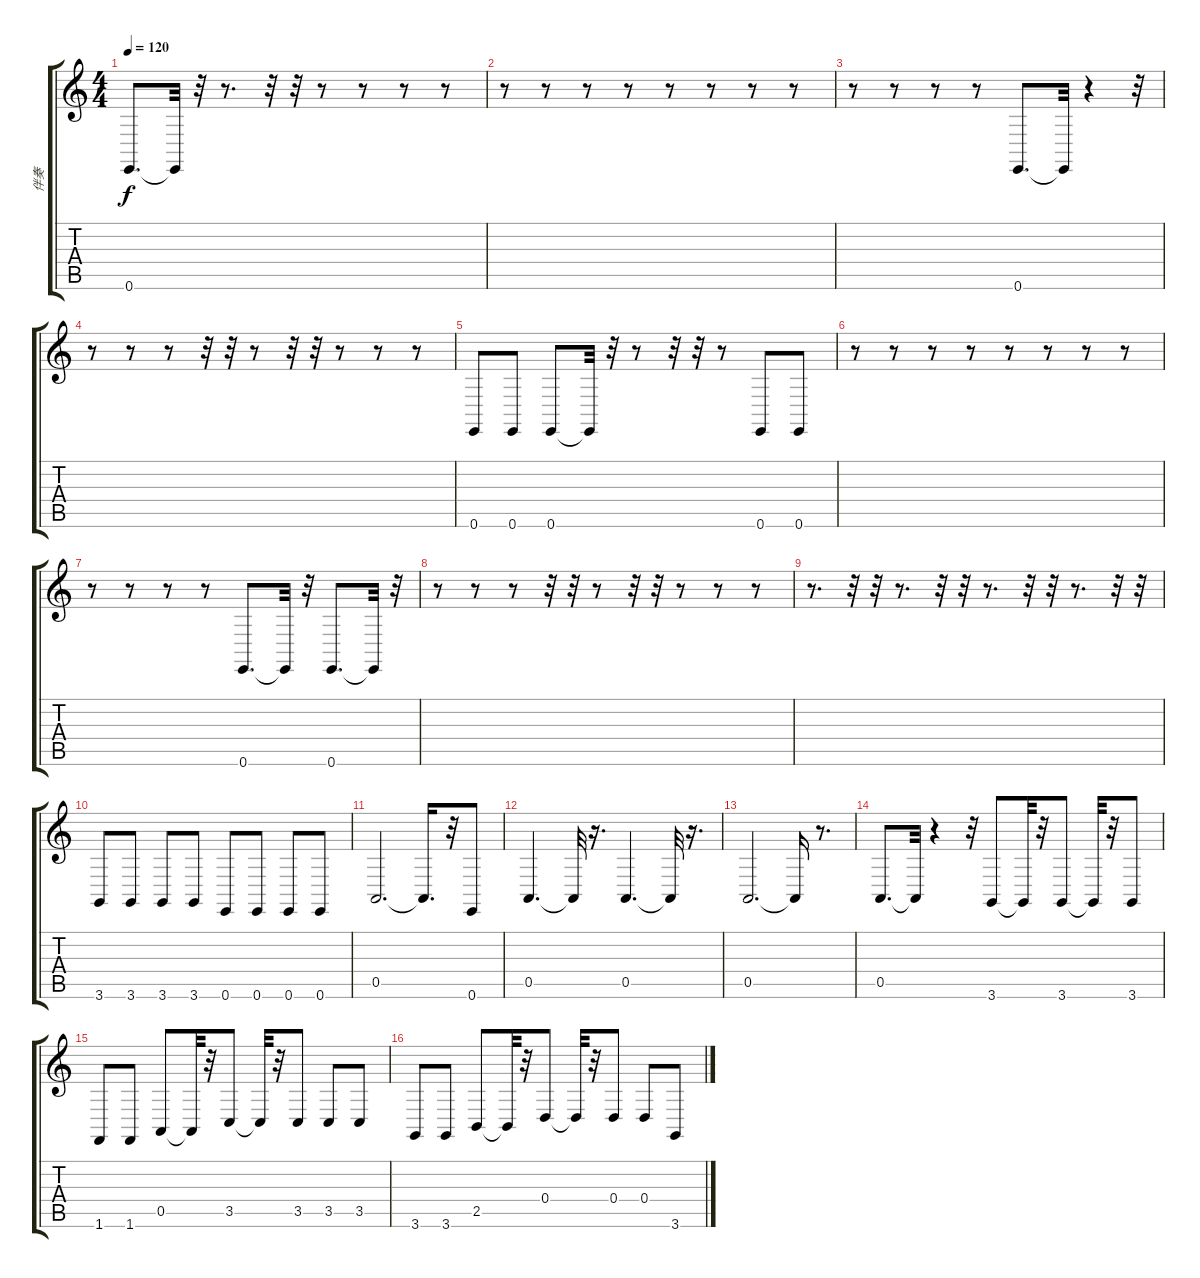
\track ("伴奏" "伴奏") {instrument orchestralharp}
\staff {score tabs}
\tuning (E4 B3 G3 D3 A2 E2) {hide}
\ts (4 4)
\tempo 120
\clef g2
\ks c
0.6.8{d dy f} 0.6{t}.32 r.32 r.8{d} r.32 r.32 r.8 r.8 r.8 r.8 |
r.8 r.8 r.8 r.8 r.8 r.8 r.8 r.8 |
r.8 r.8 r.8 r.8 0.6.8{d} 0.6{t}.32 r.4 r.32 |
r.8 r.8 r.8 r.32 r.32 r.8 r.32 r.32 r.8 r.8 r.8 |
0.6.8 0.6.8 0.6.8 0.6{t}.32 r.32 r.8 r.32 r.32 r.8 0.6.8 0.6.8 |
r.8 r.8 r.8 r.8 r.8 r.8 r.8 r.8 |
r.8 r.8 r.8 r.8 0.6.8{d} 0.6{t}.32 r.32 0.6.8{d} 0.6{t}.32 r.32 |
r.8 r.8 r.8 r.32 r.32 r.8 r.32 r.32 r.8 r.8 r.8 |
r.8{d} r.32 r.32 r.8{d} r.32 r.32 r.8{d} r.32 r.32 r.8{d} r.32 r.32 |
3.6.8 3.6.8 3.6.8 3.6.8 0.6.8 0.6.8 0.6.8 0.6.8 |
0.5.2{d} 0.5{t}.16{d} r.32 0.6.8 |
0.5.4{d} 0.5{t}.32 r.16{d} 0.5.4{d} 0.5{t}.32 r.16{d} |
0.5.2{d} 0.5{t}.16 r.8{d} |
0.5.8{d} 0.5{t}.32 r.4 r.32 3.6.8 3.6{t}.32 r.32 3.6.8 3.6{t}.32 r.32 3.6.8 |
1.6.8 1.6.8 0.5.8 0.5{t}.32 r.32 3.5.8 3.5{t}.32 r.32 3.5.8 3.5.8 3.5.8 |
3.6.8 3.6.8 2.5.8 2.5{t}.32 r.32 0.4.8 0.4{t}.32 r.32 0.4.8 0.4.8 3.6.8
